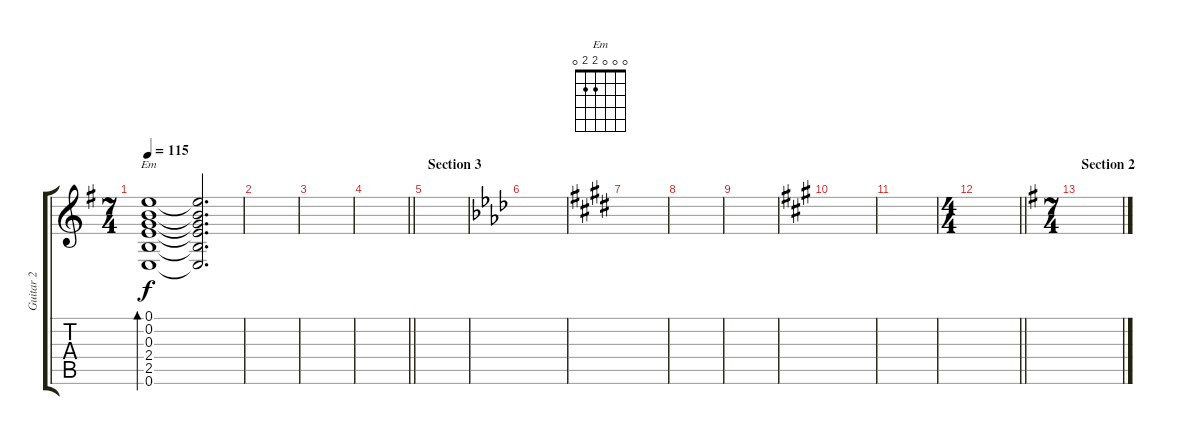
\track ("Guitar 2" "Guitar 2") {instrument acousticguitarsteel}
\staff {score tabs}
\tuning (E4 B3 G3 D3 A2 E2) {hide}
\chord ("Em" 0 0 0 2 2 0)
\ts (7 4)
\tempo 115
\clef g2
\ks g
(0.1 0.2 0.3 2.4 2.5 0.6).1{bd 480 ch "Em" dy f} (0.1{t} 0.2{t} 0.3{t} 2.4{t} 2.5{t} 0.6{t}).2{d} |
|
|
\barLineRight lightlight
|
\section ("" "Section 3")
|
\ks ab
|
\ks e
|
|
|
\ks a
|
|
\ts (4 4)
\barLineRight lightlight
|
\ts (7 4)
\section ("" "Section 2")
\ks g
